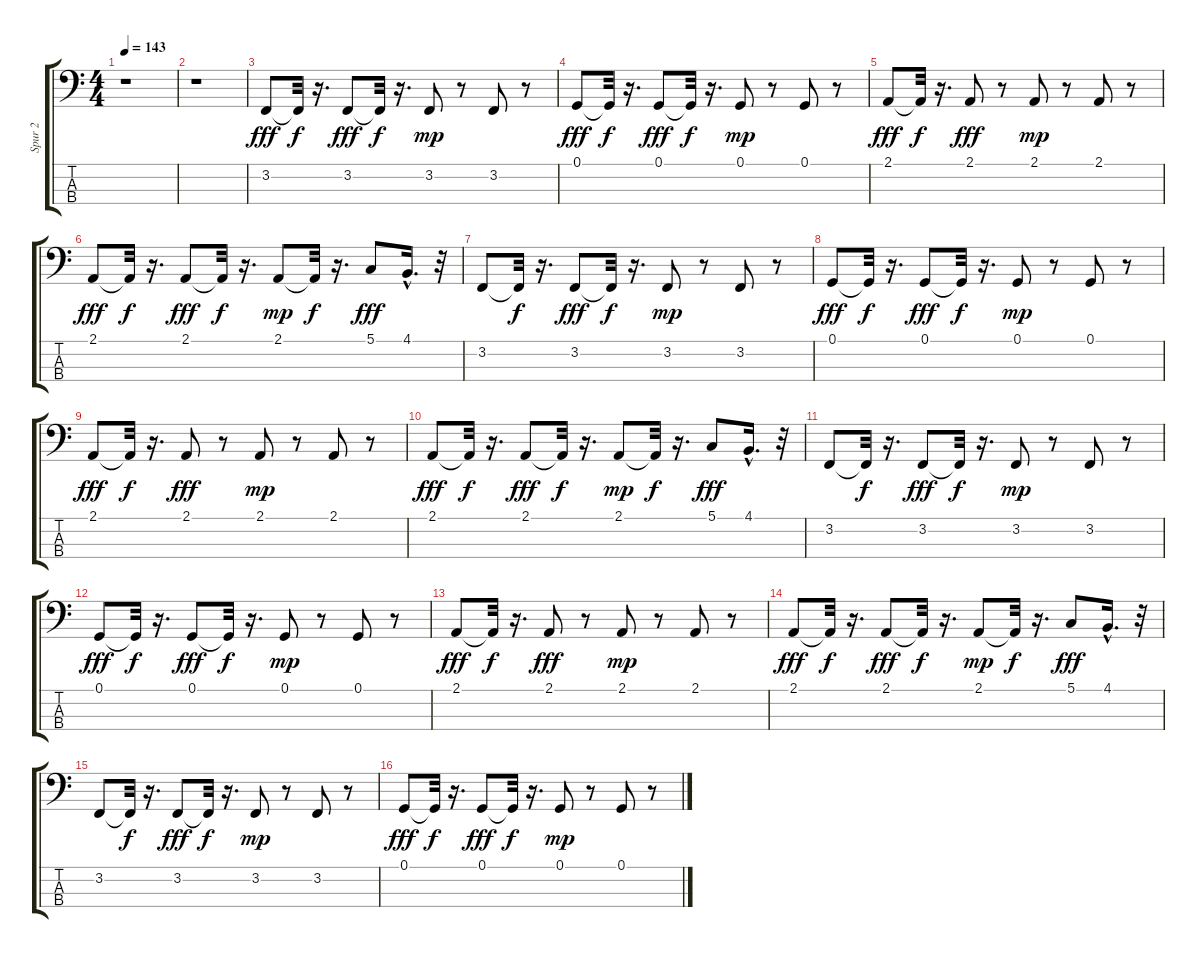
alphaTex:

\track ("Spur 2" "Spur 2") {instrument lead2sawtooth}
\staff {score tabs}
\tuning (G2 D2 A1 E1) {hide}
\ts (4 4)
\tempo 143
\clef f4
\ks c
r.1{dy fff} |
r.1 |
3.2.8 3.2{t}.32{dy f} r.16{d} 3.2.8{dy fff} 3.2{t}.32{dy f} r.16{d} 3.2.8{dy mp} r.8 3.2.8 r.8 |
0.1.8{dy fff} 0.1{t}.32{dy f} r.16{d} 0.1.8{dy fff} 0.1{t}.32{dy f} r.16{d} 0.1.8{dy mp} r.8 0.1.8 r.8 |
2.1.8{dy fff} 2.1{t}.32{dy f} r.16{d} 2.1.8{dy fff} r.8 2.1.8{dy mp} r.8 2.1.8 r.8 |
2.1.8{dy fff} 2.1{t}.32{dy f} r.16{d} 2.1.8{dy fff} 2.1{t}.32{dy f} r.16{d} 2.1.8{dy mp} 2.1{t}.32{dy f} r.16{d} 5.1.8{dy fff} 4.1{hac}.16{d} r.32 |
3.2.8 3.2{t}.32{dy f} r.16{d} 3.2.8{dy fff} 3.2{t}.32{dy f} r.16{d} 3.2.8{dy mp} r.8 3.2.8 r.8 |
0.1.8{dy fff} 0.1{t}.32{dy f} r.16{d} 0.1.8{dy fff} 0.1{t}.32{dy f} r.16{d} 0.1.8{dy mp} r.8 0.1.8 r.8 |
2.1.8{dy fff} 2.1{t}.32{dy f} r.16{d} 2.1.8{dy fff} r.8 2.1.8{dy mp} r.8 2.1.8 r.8 |
2.1.8{dy fff} 2.1{t}.32{dy f} r.16{d} 2.1.8{dy fff} 2.1{t}.32{dy f} r.16{d} 2.1.8{dy mp} 2.1{t}.32{dy f} r.16{d} 5.1.8{dy fff} 4.1{hac}.16{d} r.32 |
3.2.8 3.2{t}.32{dy f} r.16{d} 3.2.8{dy fff} 3.2{t}.32{dy f} r.16{d} 3.2.8{dy mp} r.8 3.2.8 r.8 |
0.1.8{dy fff} 0.1{t}.32{dy f} r.16{d} 0.1.8{dy fff} 0.1{t}.32{dy f} r.16{d} 0.1.8{dy mp} r.8 0.1.8 r.8 |
2.1.8{dy fff} 2.1{t}.32{dy f} r.16{d} 2.1.8{dy fff} r.8 2.1.8{dy mp} r.8 2.1.8 r.8 |
2.1.8{dy fff} 2.1{t}.32{dy f} r.16{d} 2.1.8{dy fff} 2.1{t}.32{dy f} r.16{d} 2.1.8{dy mp} 2.1{t}.32{dy f} r.16{d} 5.1.8{dy fff} 4.1{hac}.16{d} r.32 |
3.2.8 3.2{t}.32{dy f} r.16{d} 3.2.8{dy fff} 3.2{t}.32{dy f} r.16{d} 3.2.8{dy mp} r.8 3.2.8 r.8 |
0.1.8{dy fff} 0.1{t}.32{dy f} r.16{d} 0.1.8{dy fff} 0.1{t}.32{dy f} r.16{d} 0.1.8{dy mp} r.8 0.1.8 r.8
